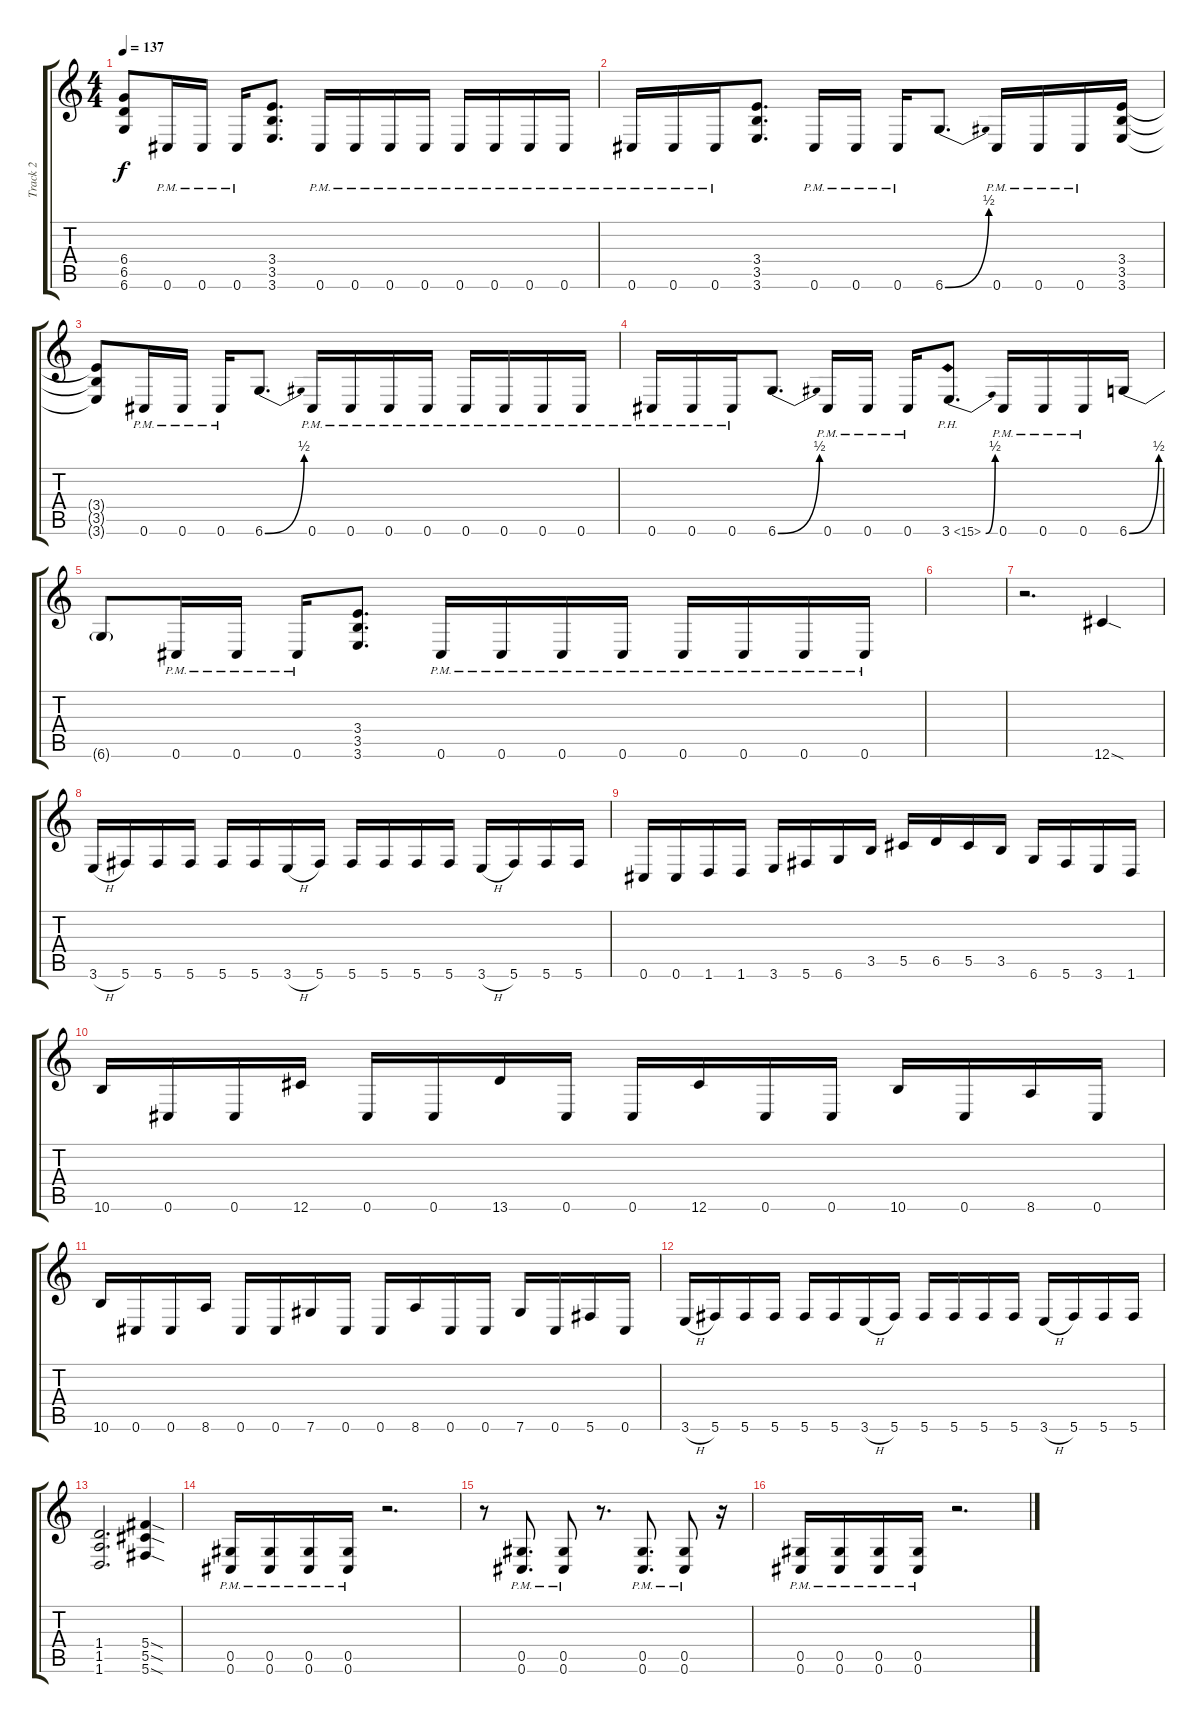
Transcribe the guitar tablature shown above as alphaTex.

\track ("Track 2" "Track 2") {instrument distortionguitar}
\staff {score tabs}
\tuning (Eb4 Bb3 Gb3 Db3 Ab2 Db2) {hide}
\ts (4 4)
\tempo 137
\clef g2
\ks c
(6.4{t} 6.5{t} 6.6{t}).8{dy f} 0.6{pm}.16 0.6{pm}.16 0.6{pm}.16 (3.4 3.5 3.6).8{d} 0.6{pm}.16 0.6{pm}.16 0.6{pm}.16 0.6{pm}.16 0.6{pm}.16 0.6{pm}.16 0.6{pm}.16 0.6{pm}.16 |
0.6{pm}.16 0.6{pm}.16 0.6{pm}.16 (3.4 3.5 3.6).8{d} 0.6{pm}.16 0.6{pm}.16 0.6{pm}.16 6.6{be (bend 0 0 60 2)}.8{d} 0.6{pm}.16 0.6{pm}.16 0.6{pm}.16 (3.4 3.5 3.6).16 |
(3.4{t} 3.5{t} 3.6{t}).8 0.6{pm}.16 0.6{pm}.16 0.6{pm}.16 6.6{be (bend 0 0 60 2)}.8{d} 0.6{pm}.16 0.6{pm}.16 0.6{pm}.16 0.6{pm}.16 0.6{pm}.16 0.6{pm}.16 0.6{pm}.16 0.6{pm}.16 |
0.6{pm}.16 0.6{pm}.16 0.6{pm}.16 6.6{be (bend 0 0 60 2)}.8{d} 0.6{pm}.16 0.6{pm}.16 0.6{pm}.16 3.6{be (bend 0 0 60 2) ph 12}.8{d} 0.6{pm}.16 0.6{pm}.16 0.6{pm}.16 6.6{be (bend 0 0 60 2)}.16 |
6.6{t}.8 0.6{pm}.16 0.6{pm}.16 0.6{pm}.16 (3.4 3.5 3.6).8{d} 0.6{pm}.16 0.6{pm}.16 0.6{pm}.16 0.6{pm}.16 0.6{pm}.16 0.6{pm}.16 0.6{pm}.16 0.6{pm}.16 |
|
r.2{d} 12.6{sod}.4 |
3.6{h}.16 5.6.16 5.6.16 5.6.16 5.6.16 5.6.16 3.6{h}.16 5.6.16 5.6.16 5.6.16 5.6.16 5.6.16 3.6{h}.16 5.6.16 5.6.16 5.6.16 |
0.6.16 0.6.16 1.6.16 1.6.16 3.6.16 5.6.16 6.6.16 3.5.16 5.5.16 6.5.16 5.5.16 3.5.16 6.6.16 5.6.16 3.6.16 1.6.16 |
10.6.16 0.6.16 0.6.16 12.6.16 0.6.16 0.6.16 13.6.16 0.6.16 0.6.16 12.6.16 0.6.16 0.6.16 10.6.16 0.6.16 8.6.16 0.6.16 |
10.6.16 0.6.16 0.6.16 8.6.16 0.6.16 0.6.16 7.6.16 0.6.16 0.6.16 8.6.16 0.6.16 0.6.16 7.6.16 0.6.16 5.6.16 0.6.16 |
3.6{h}.16 5.6.16 5.6.16 5.6.16 5.6.16 5.6.16 3.6{h}.16 5.6.16 5.6.16 5.6.16 5.6.16 5.6.16 3.6{h}.16 5.6.16 5.6.16 5.6.16 |
(1.4 1.5 1.6).2{d} (5.4{sod} 5.5{sod} 5.6{sod}).4 |
(0.5{pm} 0.6{pm}).16 (0.5{pm} 0.6{pm}).16 (0.5{pm} 0.6{pm}).16 (0.5{pm} 0.6{pm}).16 r.2{d} |
r.8 (0.5{pm} 0.6{pm}).8{d} (0.5{pm} 0.6{pm}).8 r.8{d} (0.5{pm} 0.6{pm}).8{d} (0.5{pm} 0.6{pm}).8 r.16 |
(0.5{pm} 0.6{pm}).16 (0.5{pm} 0.6{pm}).16 (0.5{pm} 0.6{pm}).16 (0.5{pm} 0.6{pm}).16 r.2{d}
